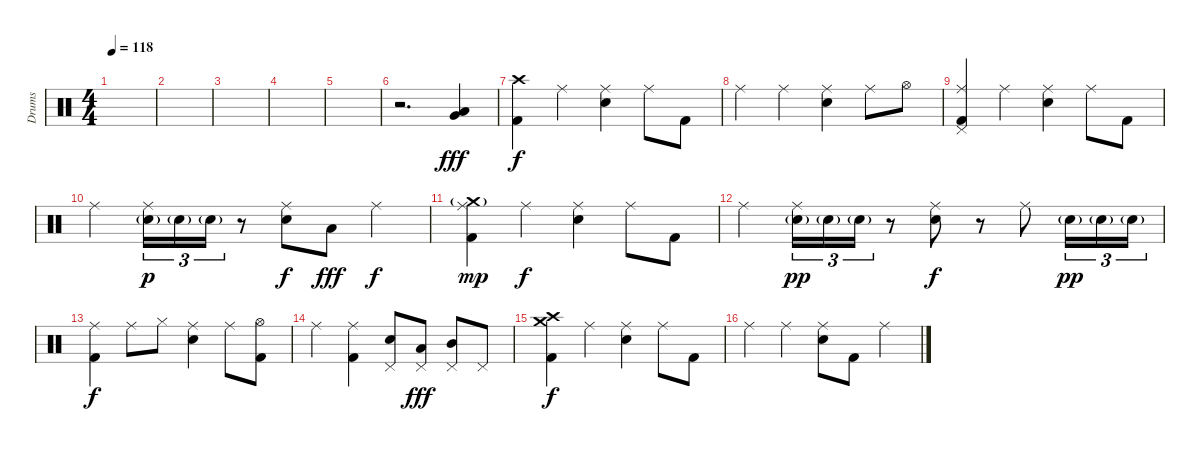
\track ("Drums" "Drums") {instrument percussion}
\staff {score}
\articulation defaults
\ts (4 4)
\tempo 118
\clef neutral
\ks c
|
|
|
|
|
r.2{d} ("Low Floor Tom (hit)" "Very Low Tom (hit)").4{dy fff volume 16} |
("Crash high (hit)" "Kick (hit) 2").4{dy f} "Ride (middle)".4 ("Ride (middle)" "Electric Snare (hit)").4 "Ride (middle)".8 "Kick (hit) 2".8 |
"Ride (middle)".4 "Ride (middle)".4 ("Ride (middle)" "Electric Snare (hit)").4 "Ride (middle)".8 "Hi-Hat (open)".8 |
("Ride (middle)" "Pedal Hi-Hat (hit)" "Kick (hit) 2").4 "Ride (middle)".4 ("Ride (middle)" "Electric Snare (hit)").4 "Ride (middle)".8 "Kick (hit) 2".8 |
"Ride (middle)".4 ("Ride (middle)" "Electric Snare (hit)"{g}).16{tu (3 2) dy p} "Electric Snare (hit)"{g}.16{tu (3 2)} "Electric Snare (hit)"{g}.16{tu (3 2)} r.8 ("Ride (middle)" "Electric Snare (hit)").8{dy f} "Low Tom (hit)".8{dy fff} "Ride (middle)".4{dy f} |
("Crash medium (hit)"{g} "Ride (middle)" "Kick (hit) 2").4{dy mp} "Ride (middle)".4{dy f} ("Ride (middle)" "Electric Snare (hit)").4 "Ride (middle)".8 "Kick (hit) 2".8 |
"Ride (middle)".4 ("Ride (middle)" "Electric Snare (hit)"{g}).16{tu (3 2) dy pp} "Electric Snare (hit)"{g}.16{tu (3 2)} "Electric Snare (hit)"{g}.16{tu (3 2)} r.8 ("Ride (middle)" "Electric Snare (hit)").8{dy f} r.8 "Ride (middle)".8 "Electric Snare (hit)"{g}.16{tu (3 2) dy pp} "Electric Snare (hit)"{g}.16{tu (3 2)} "Electric Snare (hit)"{g}.16{tu (3 2)} |
("Ride (middle)" "Kick (hit) 2").4{dy f} "Ride (middle)".8 "Hi-Hat (closed)".8 ("Ride (middle)" "Electric Snare (hit)").4 "Ride (middle)".8 ("Hi-Hat (open)" "Kick (hit) 2").8 |
"Ride (middle)".4 ("Ride (middle)" "Kick (hit) 2").4 ("Pedal Hi-Hat (hit)" "Electric Snare (hit)").8 ("Pedal Hi-Hat (hit)" "Low Tom (hit)").8{dy fff} ("Pedal Hi-Hat (hit)" "Mid Tom (hit)").8 "Pedal Hi-Hat (hit)".8 |
("Crash high (hit)" "Crash medium (hit)" "Kick (hit) 2").4{dy f} "Ride (middle)".4 ("Ride (middle)" "Electric Snare (hit)").4 "Ride (middle)".8 "Kick (hit) 2".8 |
"Ride (middle)".4 "Ride (middle)".4 ("Ride (middle)" "Electric Snare (hit)").8 "Kick (hit) 2".8 "Ride (middle)".4
